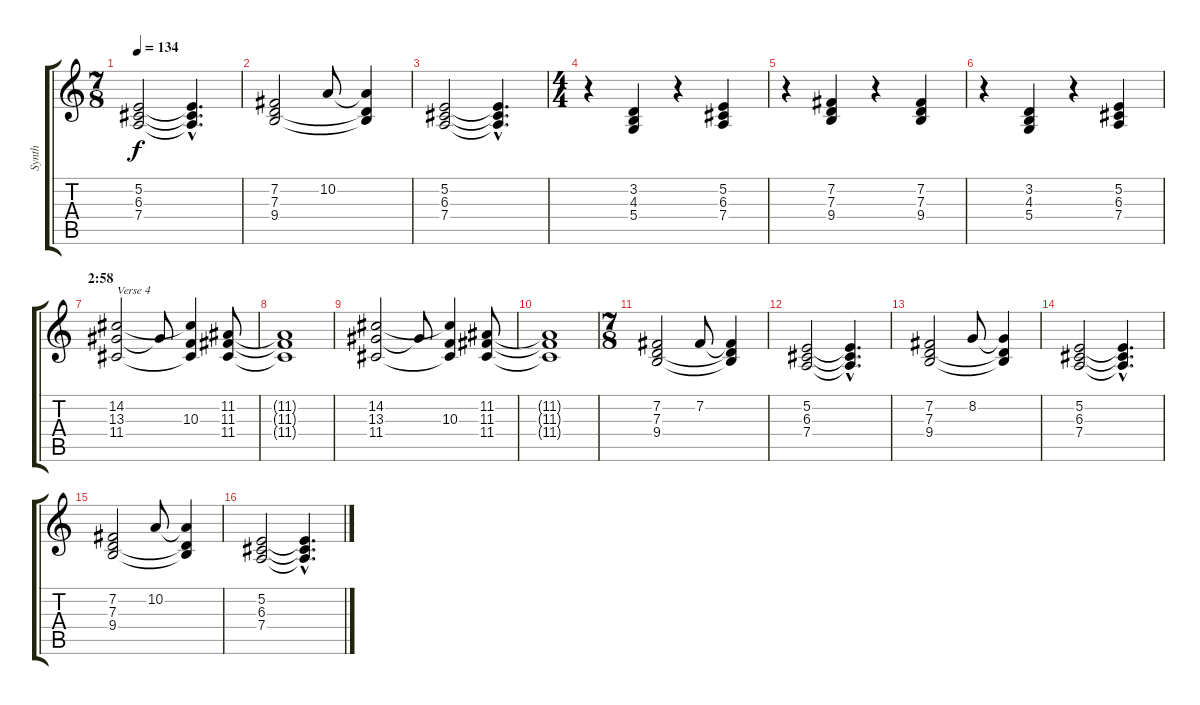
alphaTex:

\track ("Synth" "Synth") {instrument lead2sawtooth}
\staff {score tabs}
\tuning (E4 B3 G3 D3 A2 E2) {hide}
\ts (7 8)
\tempo 134
\clef g2
\ks c
(5.2 6.3 7.4).2{dy f} (5.2{hac t} 6.3{hac t} 7.4{hac t}).4{d} |
(7.2 7.3 9.4).2 10.2.8 (10.2{t} 7.3{t} 9.4{t}).4 |
(5.2 6.3 7.4).2 (5.2{hac t} 6.3{hac t} 7.4{hac t}).4{d} |
\ts (4 4)
r.4 (3.2 4.3 5.4).4 r.4 (5.2 6.3 7.4).4 |
r.4 (7.2 7.3 9.4).4 r.4 (7.2 7.3 9.4).4 |
r.4 (3.2 4.3 5.4).4 r.4 (5.2 6.3 7.4).4 |
\section ("" "2:58")
(14.2 13.3 11.4).2{txt "Verse 4"} 13.3{t}.8 (14.2{t} 10.3 11.4{t}).4 (11.2 11.3 11.4).8 |
(11.2{t} 11.3{t} 11.4{t}).1 |
(14.2 13.3 11.4).2 13.3{t}.8 (14.2{t} 10.3 11.4{t}).4 (11.2 11.3 11.4).8 |
(11.2{t} 11.3{t} 11.4{t}).1 |
\ts (7 8)
(7.2 7.3 9.4).2 7.2.8 (7.2{t} 7.3{t} 9.4{t}).4 |
(5.2 6.3 7.4).2 (5.2{hac t} 6.3{hac t} 7.4{hac t}).4{d} |
(7.2 7.3 9.4).2 8.2.8 (8.2{t} 7.3{t} 9.4{t}).4 |
(5.2 6.3 7.4).2 (5.2{hac t} 6.3{hac t} 7.4{hac t}).4{d} |
(7.2 7.3 9.4).2 10.2.8 (10.2{t} 7.3{t} 9.4{t}).4 |
(5.2 6.3 7.4).2 (5.2{hac t} 6.3{hac t} 7.4{hac t}).4{d}
